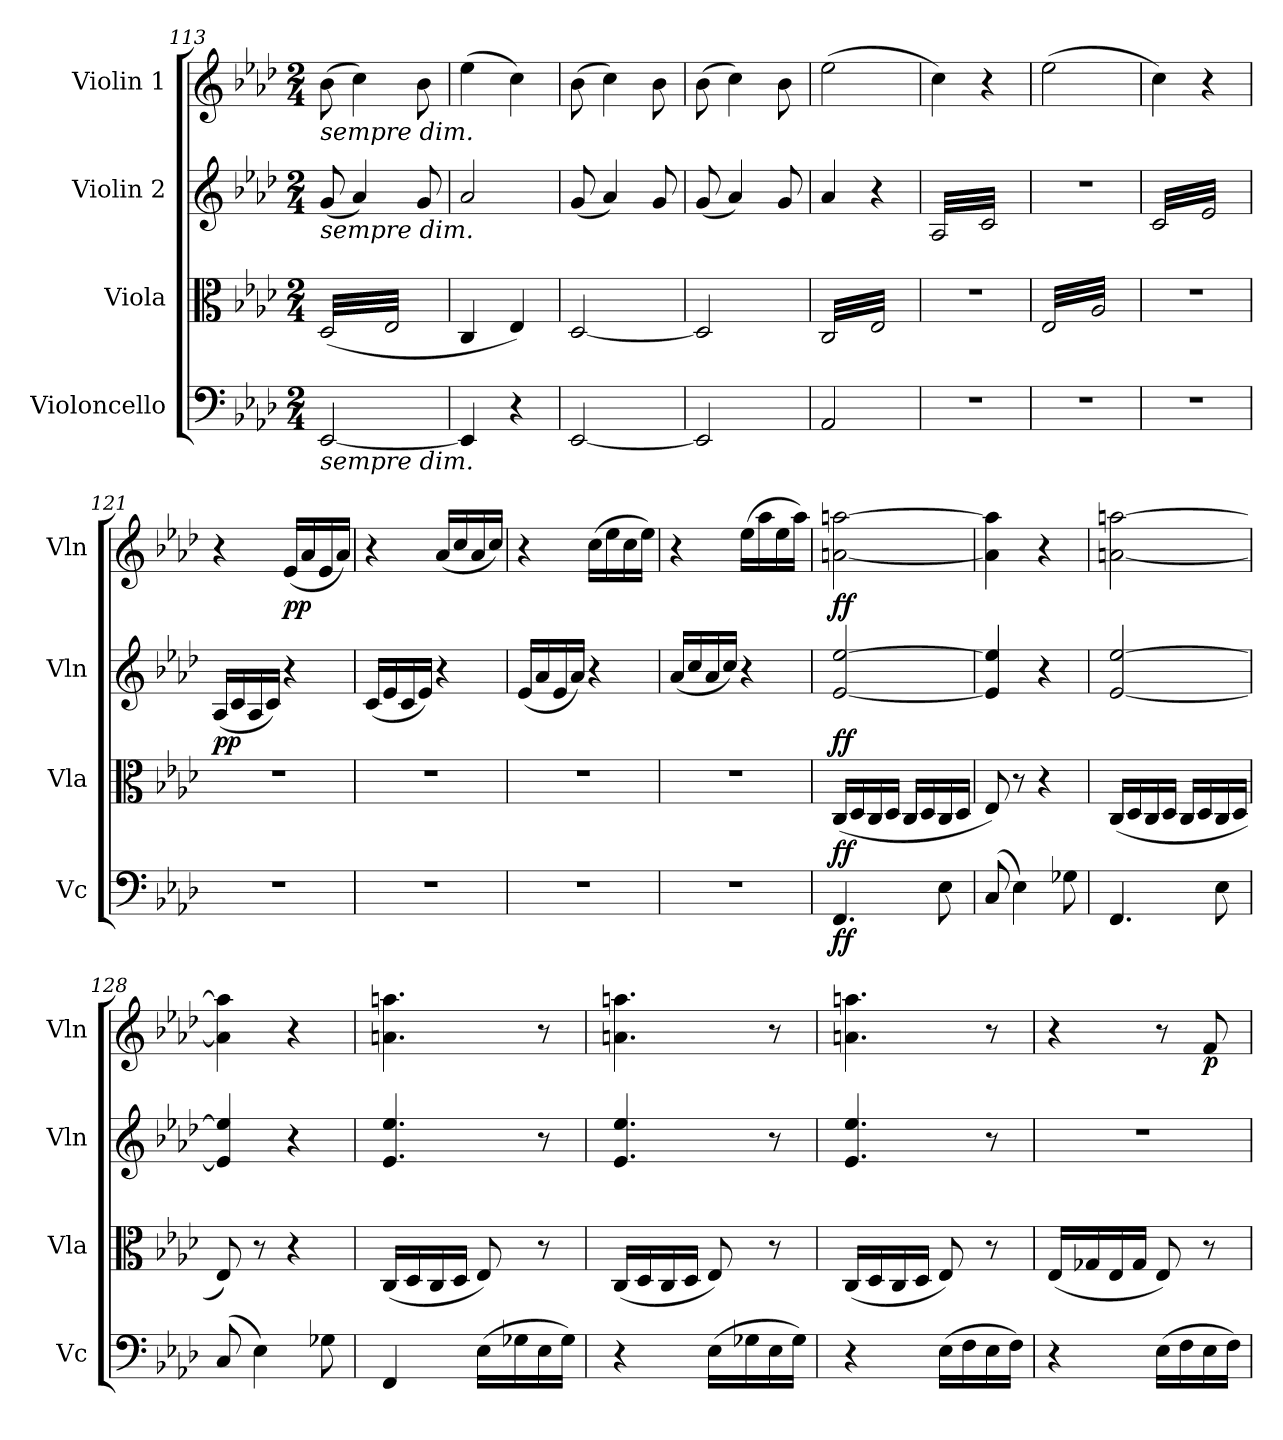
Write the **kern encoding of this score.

**kern	**dynam	**kern	**dynam	**kern	**dynam	**kern	**dynam
*part4	*part4	*part3	*part3	*part2	*part2	*part1	*part1
*staff4	*staff4	*staff3	*staff3	*staff2	*staff2	*staff1	*staff1
*I"Violoncello	*	*I"Viola	*	*I"Violin 2	*	*I"Violin 1	*
*I'Vc	*	*I'Vla	*	*I'Vln	*	*I'Vln	*
*clefF4	*	*clefC3	*	*clefG2	*	*clefG2	*
*k[b-e-a-d-]	*	*k[b-e-a-d-]	*	*k[b-e-a-d-]	*	*k[b-e-a-d-]	*
*M2/4	*	*M2/4	*	*M2/4	*	*M2/4	*
=113	=113	=113	=113	=113	=113	=113	=113
!	!	!	!	!	!	!LO:TX:b:i:t=sempre dim.	!
!	!	!	!	!LO:TX:b:i:t=sempre dim.	!	!	!
!	!	!LO:TX:b:i:t=sempre dim.	!	!	!	!	!
!LO:TX:b:i:t=sempre dim.	!	!	!	!	!	!	!
*	*	*tremolo	*	*	*	*	*
[2EE-/	.	(<32D-/LLL	.	(8g/	.	(8b-\	.
.	.	32E-/	.	.	.	.	.
.	.	32D-/	.	.	.	.	.
.	.	32E-/	.	.	.	.	.
.	.	32D-/	.	4a-/)	.	4cc\)	.
.	.	32E-/	.	.	.	.	.
.	.	32D-/	.	.	.	.	.
.	.	32E-/	.	.	.	.	.
.	.	32D-/	.	.	.	.	.
.	.	32E-/	.	.	.	.	.
.	.	32D-/	.	.	.	.	.
.	.	32E-/	.	.	.	.	.
.	.	32D-/	.	8g/	.	8b-\	.
.	.	32E-/	.	.	.	.	.
.	.	32D-/	.	.	.	.	.
.	.	32E-/JJJ	.	.	.	.	.
*	*	*Xtremolo	*	*	*	*	*
=114	=114	=114	=114	=114	=114	=114	=114
4EE-/]	.	4C/	.	2a-/	.	(4ee-\	.
.	.	.	.	.	.	.	.
.	.	.	.	.	.	.	.
.	.	.	.	.	.	.	.
.	.	.	.	.	.	.	.
.	.	.	.	.	.	.	.
.	.	.	.	.	.	.	.
.	.	.	.	.	.	.	.
4r	.	4E-/)	.	.	.	4cc\)	.
=115	=115	=115	=115	=115	=115	=115	=115
[2EE-/	.	[2D-/	.	(8g/	.	(8b-\	.
.	.	.	.	4a-/)	.	4cc\)	.
.	.	.	.	8g/	.	8b-\	.
=116	=116	=116	=116	=116	=116	=116	=116
2EE-/]	.	2D-/]	.	(8g/	.	(8b-\	.
.	.	.	.	4a-/)	.	4cc\)	.
.	.	.	.	8g/	.	8b-\	.
=117	=117	=117	=117	=117	=117	=117	=117
*	*	*tremolo	*	*	*	*	*
2AA-/	.	(32C/LLL	.	4a-/	.	(2ee-\	.
.	.	32E-/)	.	.	.	.	.
.	.	32C/	.	.	.	.	.
.	.	32E-/)	.	.	.	.	.
.	.	32C/	.	.	.	.	.
.	.	32E-/)	.	.	.	.	.
.	.	32C/	.	.	.	.	.
.	.	32E-/)	.	.	.	.	.
.	.	32C/	.	4r	.	.	.
.	.	32E-/)	.	.	.	.	.
.	.	32C/	.	.	.	.	.
.	.	32E-/)	.	.	.	.	.
.	.	32C/	.	.	.	.	.
.	.	32E-/)	.	.	.	.	.
.	.	32C/	.	.	.	.	.
.	.	32E-/)JJJ	.	.	.	.	.
=118	=118	=118	=118	=118	=118	=118	=118
*	*	*	*	*tremolo	*	*	*
2r	.	2r	.	(32A-/LLL	.	4cc\)	.
.	.	.	.	32c/)	.	.	.
.	.	.	.	32A-/	.	.	.
.	.	.	.	32c/)	.	.	.
.	.	.	.	32A-/	.	.	.
.	.	.	.	32c/)	.	.	.
.	.	.	.	32A-/	.	.	.
.	.	.	.	32c/)	.	.	.
.	.	.	.	32A-/	.	4r	.
.	.	.	.	32c/)	.	.	.
.	.	.	.	32A-/	.	.	.
.	.	.	.	32c/)	.	.	.
.	.	.	.	32A-/	.	.	.
.	.	.	.	32c/)	.	.	.
.	.	.	.	32A-/	.	.	.
.	.	.	.	32c/)JJJ	.	.	.
=119	=119	=119	=119	=119	=119	=119	=119
2r	.	(32E-/LLL	.	2r	.	(2ee-\	.
.	.	32A-/)	.	.	.	.	.
.	.	32E-/	.	.	.	.	.
.	.	32A-/)	.	.	.	.	.
.	.	32E-/	.	.	.	.	.
.	.	32A-/)	.	.	.	.	.
.	.	32E-/	.	.	.	.	.
.	.	32A-/)	.	.	.	.	.
.	.	32E-/	.	.	.	.	.
.	.	32A-/)	.	.	.	.	.
.	.	32E-/	.	.	.	.	.
.	.	32A-/)	.	.	.	.	.
.	.	32E-/	.	.	.	.	.
.	.	32A-/)	.	.	.	.	.
.	.	32E-/	.	.	.	.	.
.	.	32A-/)JJJ	.	.	.	.	.
*	*	*Xtremolo	*	*	*	*	*
=120	=120	=120	=120	=120	=120	=120	=120
2r	.	2r	.	(32c/LLL	.	4cc\)	.
.	.	.	.	32e-/)	.	.	.
.	.	.	.	32c/	.	.	.
.	.	.	.	32e-/)	.	.	.
.	.	.	.	32c/	.	.	.
.	.	.	.	32e-/)	.	.	.
.	.	.	.	32c/	.	.	.
.	.	.	.	32e-/)	.	.	.
.	.	.	.	32c/	.	4r	.
.	.	.	.	32e-/)	.	.	.
.	.	.	.	32c/	.	.	.
.	.	.	.	32e-/)	.	.	.
.	.	.	.	32c/	.	.	.
.	.	.	.	32e-/)	.	.	.
.	.	.	.	32c/	.	.	.
.	.	.	.	32e-/)JJJ	.	.	.
*	*	*	*	*Xtremolo	*	*	*
=121	=121	=121	=121	=121	=121	=121	=121
!	!	!	!	!	!LO:DY:b	!	!
2r	.	2r	.	(16A-/LL	pp	4r	.
.	.	.	.	.	.	.	.
.	.	.	.	16c/	.	.	.
.	.	.	.	.	.	.	.
.	.	.	.	16A-/	.	.	.
.	.	.	.	.	.	.	.
.	.	.	.	16c/JJ)	.	.	.
.	.	.	.	.	.	.	.
!	!	!	!	!	!	!	!LO:DY:b
.	.	.	.	4r	.	(16e-/LL	pp
.	.	.	.	.	.	16a-/	.
.	.	.	.	.	.	16e-/	.
.	.	.	.	.	.	16a-/JJ)	.
=122	=122	=122	=122	=122	=122	=122	=122
2r	.	2r	.	(16c/LL	.	4r	.
.	.	.	.	16e-/	.	.	.
.	.	.	.	16c/	.	.	.
.	.	.	.	16e-/JJ)	.	.	.
.	.	.	.	4r	.	(16a-/LL	.
.	.	.	.	.	.	16cc/	.
.	.	.	.	.	.	16a-/	.
.	.	.	.	.	.	16cc/JJ)	.
!!LO:PB:g=z
=123	=123	=123	=123	=123	=123	=123	=123
2r	.	2r	.	(16e-/LL	.	4r	.
.	.	.	.	16a-/	.	.	.
.	.	.	.	16e-/	.	.	.
.	.	.	.	16a-/JJ)	.	.	.
.	.	.	.	4r	.	(16cc\LL	.
.	.	.	.	.	.	16ee-\	.
.	.	.	.	.	.	16cc\	.
.	.	.	.	.	.	16ee-\JJ)	.
!!LO:PB:g=z
=124	=124	=124	=124	=124	=124	=124	=124
2r	.	2r	.	(16a-/LL	.	4r	.
.	.	.	.	16cc/	.	.	.
.	.	.	.	16a-/	.	.	.
.	.	.	.	16cc/JJ)	.	.	.
.	.	.	.	4r	.	(16ee-\LL	.
.	.	.	.	.	.	16aa-\	.
.	.	.	.	.	.	16ee-\	.
.	.	.	.	.	.	16aa-\JJ)	.
=125	=125	=125	=125	=125	=125	=125	=125
!	!LO:DY:b	!	!LO:DY:b	!	!LO:DY:b	!	!LO:DY:b
4.FF/	ff	(16C/LL	ff	[2e-/ [2ee-/	ff	[2an\ [2aan\	ff
.	.	16D-/	.	.	.	.	.
.	.	16C/	.	.	.	.	.
.	.	16D-/JJ	.	.	.	.	.
.	.	16C/LL	.	.	.	.	.
.	.	16D-/	.	.	.	.	.
8E-\	.	16C/	.	.	.	.	.
.	.	16D-/JJ	.	.	.	.	.
=126	=126	=126	=126	=126	=126	=126	=126
(<8C/	.	8E-/)	.	4e-/] 4ee-/]	.	4a\] 4aa\]	.
4E-\)	.	8r	.	.	.	.	.
.	.	4r	.	4r	.	4r	.
8G-X\	.	.	.	.	.	.	.
=127	=127	=127	=127	=127	=127	=127	=127
4.FF/	.	(16C/LL	.	[2e-/ [2ee-/	.	[2an\ [2aan\	.
.	.	16D-/	.	.	.	.	.
.	.	16C/	.	.	.	.	.
.	.	16D-/JJ	.	.	.	.	.
.	.	16C/LL	.	.	.	.	.
.	.	16D-/	.	.	.	.	.
8E-\	.	16C/	.	.	.	.	.
.	.	16D-/JJ	.	.	.	.	.
=128	=128	=128	=128	=128	=128	=128	=128
(<8C/	.	8E-/)	.	4e-/] 4ee-/]	.	4a\] 4aa\]	.
4E-\)	.	8r	.	.	.	.	.
.	.	4r	.	4r	.	4r	.
8G-X\	.	.	.	.	.	.	.
=129	=129	=129	=129	=129	=129	=129	=129
4FF/	.	(16C/LL	.	4.e-/ 4.ee-/	.	4.an\ 4.aan\	.
.	.	16D-/	.	.	.	.	.
.	.	16C/	.	.	.	.	.
.	.	16D-/JJ	.	.	.	.	.
(16E-\LL	.	8E-/)	.	.	.	.	.
16G-X\	.	.	.	.	.	.	.
16E-\	.	8r	.	8r	.	8r	.
16G-\JJ)	.	.	.	.	.	.	.
!!LO:LB:g=z
=130	=130	=130	=130	=130	=130	=130	=130
4r	.	(16C/LL	.	4.e-/ 4.ee-/	.	4.an\ 4.aan\	.
.	.	16D-/	.	.	.	.	.
.	.	16C/	.	.	.	.	.
.	.	16D-/JJ	.	.	.	.	.
(16E-\LL	.	8E-/)	.	.	.	.	.
16G-X\	.	.	.	.	.	.	.
16E-\	.	8r	.	8r	.	8r	.
16G-\JJ)	.	.	.	.	.	.	.
=131	=131	=131	=131	=131	=131	=131	=131
4r	.	(16C/LL	.	4.e-/ 4.ee-/	.	4.an\ 4.aan\	.
.	.	16D-/	.	.	.	.	.
.	.	16C/	.	.	.	.	.
.	.	16D-/JJ	.	.	.	.	.
(16E-\LL	.	8E-/)	.	.	.	.	.
16F\	.	.	.	.	.	.	.
16E-\	.	8r	.	8r	.	8r	.
16F\JJ)	.	.	.	.	.	.	.
=132	=132	=132	=132	=132	=132	=132	=132
4r	.	(16E-/LL	.	2r	.	4r	.
.	.	16G-X/	.	.	.	.	.
.	.	16E-/	.	.	.	.	.
.	.	16G-/JJ	.	.	.	.	.
(16E-\LL	.	8E-/)	.	.	.	8r	.
16F\	.	.	.	.	.	.	.
!	!	!	!	!	!	!	!LO:DY:b
16E-\	.	8r	.	.	.	8f/	p
16F\JJ)	.	.	.	.	.	.	.
=	=	=	=	=	=	=	=
*-	*-	*-	*-	*-	*-	*-	*-
